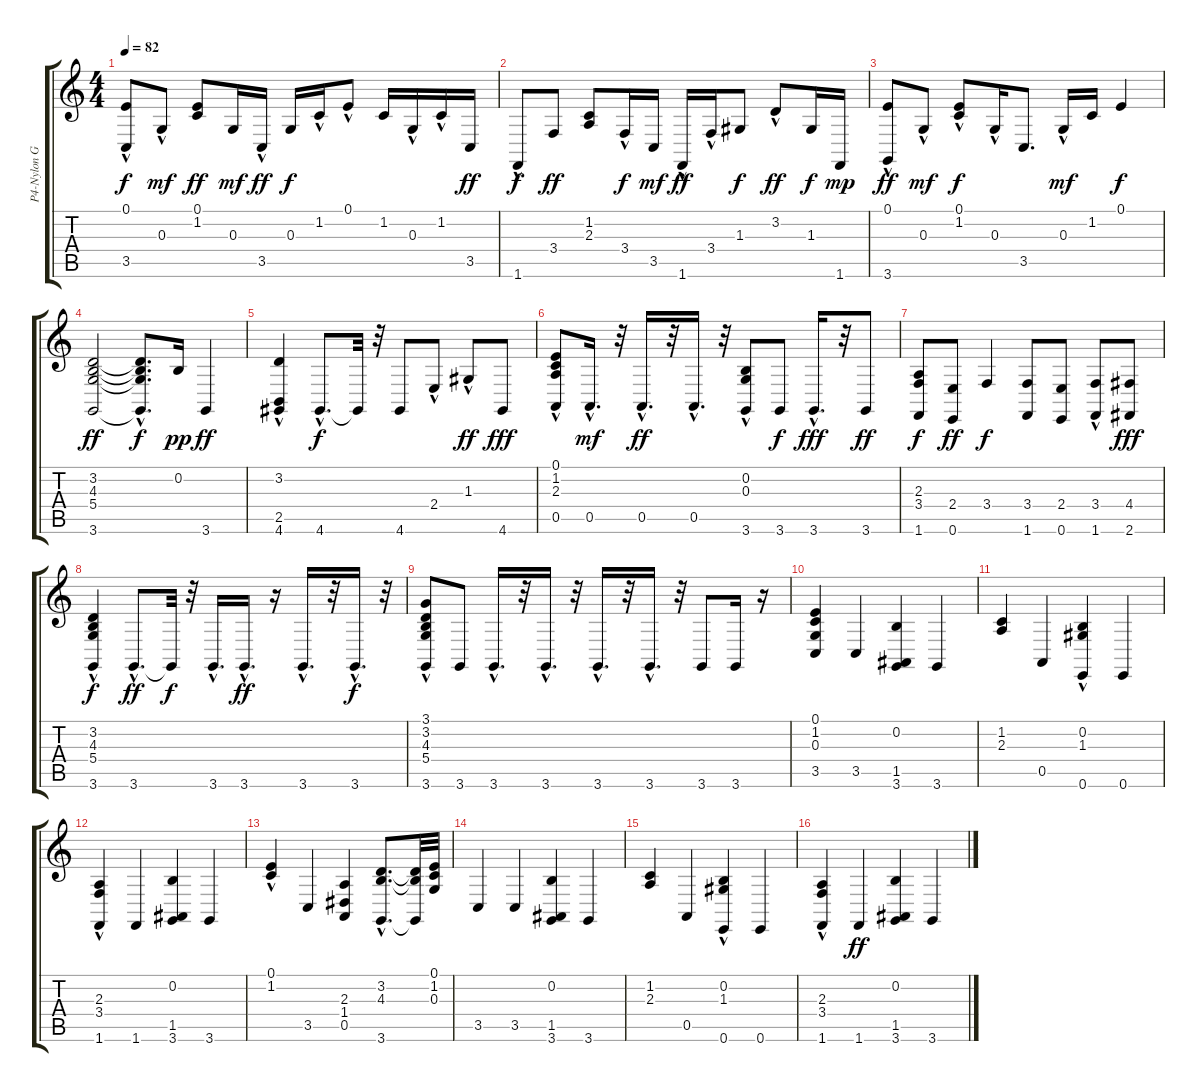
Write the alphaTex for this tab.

\track ("P4-Nylon Gt2" "P4-Nylon G") {instrument lead5charang}
\staff {score tabs}
\tuning (E4 B3 G3 D3 A2 E2) {hide}
\ts (4 4)
\tempo 82
\clef g2
\ks c
(0.1 3.5{hac}).8{dy f} 0.3{hac}.8{dy mf} (0.1 1.2).8{dy ff} 0.3.16{dy mf} 3.5{hac}.16{dy ff} 0.3.16{dy f} 1.2{hac}.16 0.1{hac}.8 1.2.16 0.3{hac}.16 1.2{hac}.16 3.5.16{dy ff} |
1.6{hac}.8{dy f} 3.4.8{dy ff} (1.2 2.3).8 3.4{hac}.16{dy f} 3.5.16{dy mf} 1.6{hac}.16{dy ff} 3.4{hac}.16 1.3.8{dy f} 3.2{hac}.8{dy ff} 1.3.16{dy f} 1.6.16{dy mp} |
(0.1 3.6{hac}).8{dy ff} 0.3{hac}.8{dy mf} (0.1{hac} 1.2).8{dy f} 0.3{hac}.16 3.5.8{d} 0.3{hac}.16{dy mf} 1.2.16 0.1.4{dy f} |
(3.2 4.3 5.4 3.6).2{dy ff} (3.2{t} 4.3{t} 5.4{hac t} 3.6{t}).8{d dy f} 0.2.16{dy pp} 3.6.4{dy ff} |
(3.2{hac} 2.5 4.6).4 4.6{hac}.8{d dy f} 4.6{t}.32 r.32 4.6.8 2.4{hac}.8 1.3{hac}.8{dy ff} 4.6.8{dy fff} |
(0.1{hac} 1.2{hac} 2.3 0.5).8 0.5{hac}.16{d dy mf} r.32 0.5{hac}.16{d dy ff} r.32 0.5{hac}.16{d} r.32 (0.2{hac} 0.3 3.6{hac}).8 3.6.8{dy f} 3.6{hac}.16{d dy fff} r.32 3.6.8{dy ff} |
(2.3 3.4 1.6).8{dy f} (2.4 0.6).8{dy ff} 3.4.4{dy f} (3.4 1.6).8 (2.4 0.6).8 (3.4{hac} 1.6).8 (4.4 2.6).8{dy fff} |
(3.2{hac} 4.3{hac} 5.4{hac} 3.6{hac}).4{dy f} 3.6{hac}.8{d dy ff} 3.6{t}.32{dy f} r.32 3.6{hac}.16{d} 3.6{hac}.16{d dy ff} r.16 3.6{hac}.16{d} r.32 3.6{hac}.16{d dy f} r.32 |
(3.1{hac} 3.2{hac} 4.3{hac} 5.4 3.6{hac}).8 3.6.8 3.6{hac}.16{d} r.32 3.6{hac}.16{d} r.32 3.6{hac}.16{d} r.32 3.6{hac}.16{d} r.32 3.6.8 3.6.16 r.16 |
(0.1 1.2 0.3 3.5).4 3.5.4 (0.2 1.5 3.6).4 3.6.4 |
(1.2 2.3).4 0.5.4 (0.2 1.3{hac} 0.6{hac}).4 0.6.4 |
(2.3 3.4{hac} 1.6{hac}).4 1.6.4 (0.2 1.5 3.6).4 3.6.4 |
(0.1 1.2{hac}).4 3.5.4 (2.3 1.4 0.5).4 (3.2{hac} 4.3{hac} 3.6{hac}).8{d} (3.2{t} 4.3{t} 3.6{t}).32 (0.1 1.2 0.3).32 |
3.5.4 3.5.4 (0.2 1.5 3.6).4 3.6.4 |
(1.2 2.3).4 0.5.4 (0.2 1.3{hac} 0.6{hac}).4 0.6.4 |
(2.3 3.4{hac} 1.6{hac}).4 1.6.4{dy ff} (0.2 1.5 3.6).4 3.6.4
